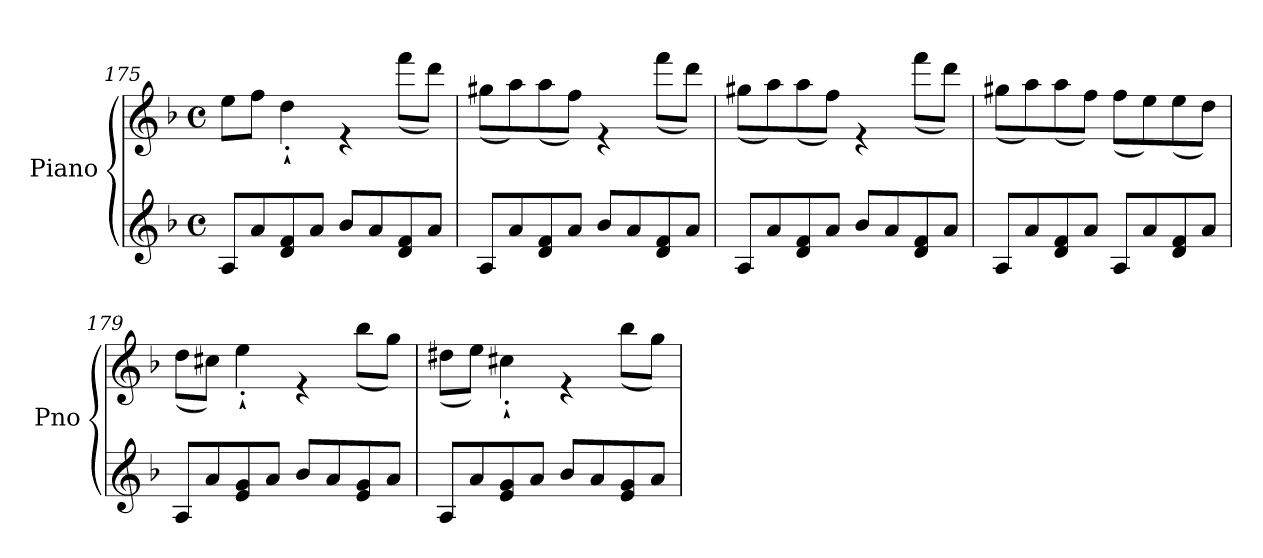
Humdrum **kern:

**kern	**kern	**dynam
*part1	*part1	*part1
*staff2	*staff1	*staff1/2
*I"Piano	*	*
*I'Pno	*	*
*clefG2	*clefG2	*
*k[b-]	*k[b-]	*
*M4/4	*M4/4	*
*met(c)	*met(c)	*
=175	=175	=175
*^	*^	*
1ryy	8A/L	1ryy	8ee\L	.
.	8a/	.	8ff\J	.
.	8d/ 8f/	.	4dd'`\	.
.	8a/J	.	.	.
.	8b-/L	.	4r	.
.	8a/	.	.	.
.	8d/ 8f/	.	(>8fff\L	.
.	8a/J	.	8ddd\J)	.
!!LO:LB:g=z	!!
=176	=176	=176	=176	=176
1ryy	8A/L	1ryy	(>8gg#X\L	.
.	8a/	.	8aa\)	.
.	8d/ 8f/	.	(>8aa\	.
.	8a/J	.	8ff\J)	.
.	8b-/L	.	4r	.
.	8a/	.	.	.
.	8d/ 8f/	.	(>8fff\L	.
.	8a/J	.	8ddd\J)	.
=177	=177	=177	=177	=177
1ryy	8A/L	1ryy	(>8gg#X\L	.
.	8a/	.	8aa\)	.
.	8d/ 8f/	.	(>8aa\	.
.	8a/J	.	8ff\J)	.
.	8b-/L	.	4r	.
.	8a/	.	.	.
.	8d/ 8f/	.	(>8fff\L	.
.	8a/J	.	8ddd\J)	.
=178	=178	=178	=178	=178
1ryy	8A/L	1ryy	(>8gg#X\L	.
.	8a/	.	8aa\)	.
.	8d/ 8f/	.	(>8aa\	.
.	8a/J	.	8ff\J)	.
.	8A/L	.	(>8ff\L	.
.	8a/	.	8ee\)	.
.	8d/ 8f/	.	(>8ee\	.
.	8a/J	.	8dd\J)	.
=179	=179	=179	=179	=179
1ryy	8A/L	1ryy	(>8dd\L	.
.	8a/	.	8cc#X\J)	.
.	8e/ 8g/	.	4ee'`\	.
.	8a/J	.	.	.
.	8b-/L	.	4r	.
.	8a/	.	.	.
!	!	!	!	!LO:DY:b
.	8e/ 8g/	.	(>8bb-\L	other-dynamics
.	8a/J	.	8gg\J)	.
!!LO:LB:g=z	!!
=180	=180	=180	=180	=180
1ryy	8A/L	1ryy	(>8dd#X\L	.
.	8a/	.	8ee\J)	.
.	8e/ 8g/	.	4cc#X'`\	.
.	8a/J	.	.	.
.	8b-/L	.	4r	.
.	8a/	.	.	.
.	8e/ 8g/	.	(>8bb-\L	.
.	8a/J	.	8gg\J)	.
*v	*v	*	*	*
*	*v	*v	*
=	=	=
*-	*-	*-
